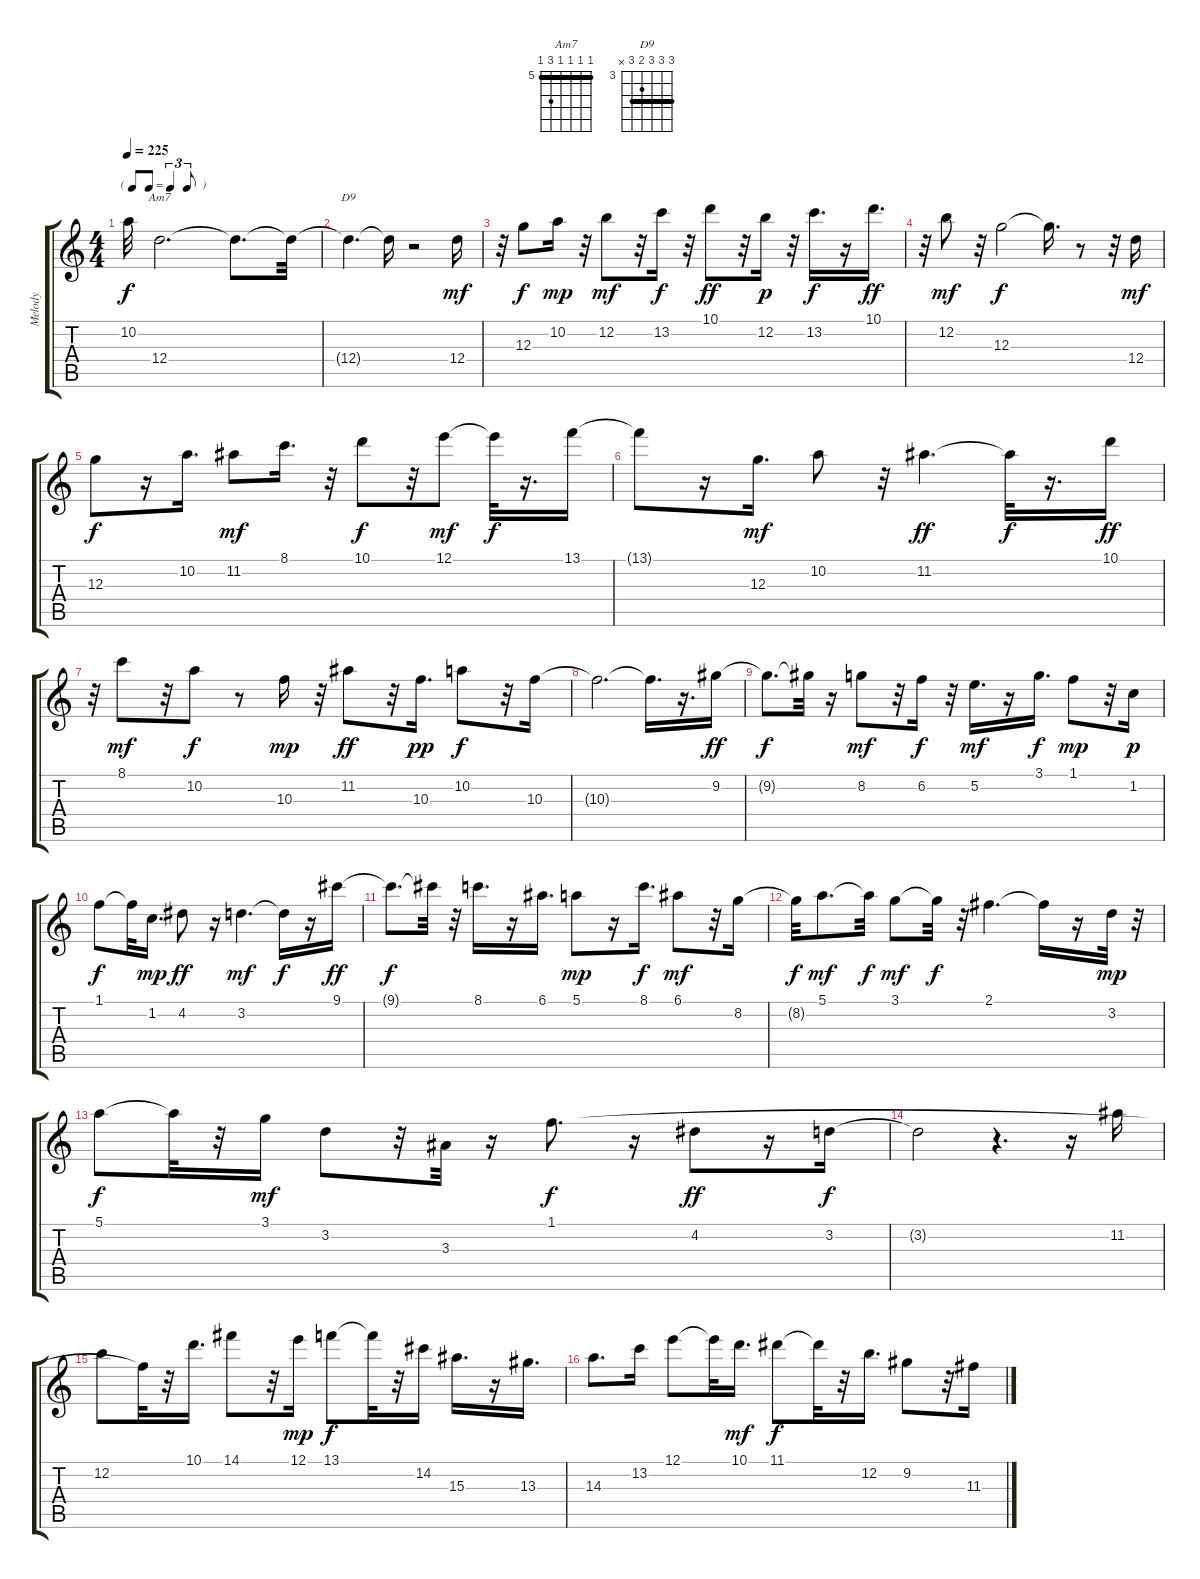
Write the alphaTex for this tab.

\track ("Melody  " "Melody  ") {instrument acousticguitarnylon}
\staff {score tabs}
\tuning (E4 B3 G3 D3 A2 E2) {hide}
\chord ("Am7" 5 5 5 5 7 5) {firstfret 5 barre 5}
\chord ("D9" 5 5 5 4 5 x) {firstfret 3 barre 5}
\ts (4 4)
\tf triplet8th
\tempo 225
\clef g2
\ks c
10.2{t}.32{dy f} 12.4.2{d ch "Am7"} 12.4{t}.8{d} 12.4{t}.32 |
12.4{t}.4{d ch "D9"} 12.4{t}.16 r.2 12.4.16{dy mf} |
r.32 12.3.8{dy f} 10.2.16{dy mp} r.32 12.2.8{dy mf} r.32 13.2.16{dy f} r.32 10.1.8{dy ff} r.32 12.2.16{dy p} r.32 13.2.16{d dy f} r.16 10.1.16{d dy ff} |
r.32 12.2.8{dy mf} r.32 12.3.2{dy f} 12.3{t}.16{d} r.8 r.32 12.4.16{dy mf} |
12.3.8{dy f} r.16 10.2.16{d} 11.2.8{dy mf} 8.1.16{d} r.32 10.1.8{dy f} r.32 12.1.8{dy mf} 12.1{t}.32{dy f} r.16{d} 13.1.16 |
13.1{t}.8 r.16 12.3.16{d dy mf} 10.2.8 r.32 11.2.4{d dy ff} 11.2{t}.32{dy f} r.16{d} 10.1.16{dy ff} |
r.32 8.1.8{dy mf} r.32 10.2.8{dy f} r.8 10.3.16{dy mp} r.32 11.2.8{dy ff} r.32 10.3.16{d dy pp} 10.2.8{dy f} r.32 10.3.16 |
10.3{t}.2{d} 10.3{t}.16{d} r.16{d} 9.2.16{dy ff} |
9.2{t}.8{d dy f} 9.2{t}.32 r.16 8.2.8{dy mf} r.32 6.2.16{dy f} r.32 5.2.16{d dy mf} r.16 3.1.16{d dy f} 1.1.8{dy mp} r.32 1.2.16{dy p} |
1.1.8{dy f} 1.1{t}.32 1.2.16{d dy mp} 4.2.8{dy ff} r.16 3.2.4{d dy mf} 3.2{t}.16{dy f} r.16 9.1.16{dy ff} |
9.1{t}.8{d dy f} 9.1{t}.32 r.32 8.1.16{d} r.16 6.1.16{d} 5.1.8{dy mp} r.16 8.1.16{d dy f} 6.1.8{dy mf} r.32 8.2.16 |
8.2{t}.32{dy f} 5.1.8{d dy mf} 5.1{t}.32{dy f} 3.1.8{dy mf} 3.1{t}.32{dy f} r.32 2.1.4{d} 2.1{t}.16 r.16 3.2.32{dy mp} r.32 |
5.1.8{dy f} 5.1{t}.32 r.32 3.1.16{dy mf} 3.2.8 r.32 3.3.32 r.16 1.1.8{d dy f} r.16 4.2.8{dy ff} r.16 3.2.16{dy f} |
3.2{t}.2 r.4{d} r.16 11.2.16 |
12.2.8 1.1{t}.32 r.32 10.1.16{d} 14.1.8 r.32 12.1.16{dy mp} 13.1.8{dy f} 13.1{t}.32 r.32 14.2.16 15.3.16{d} r.16 13.3.16{d} |
14.3.8{d} 13.2.16 12.1.8 12.1{t}.32 10.1.16{d dy mf} 11.1.8{dy f} 11.1{t}.32 r.32 12.2.16{d} 9.2.8 r.32 11.3.16
